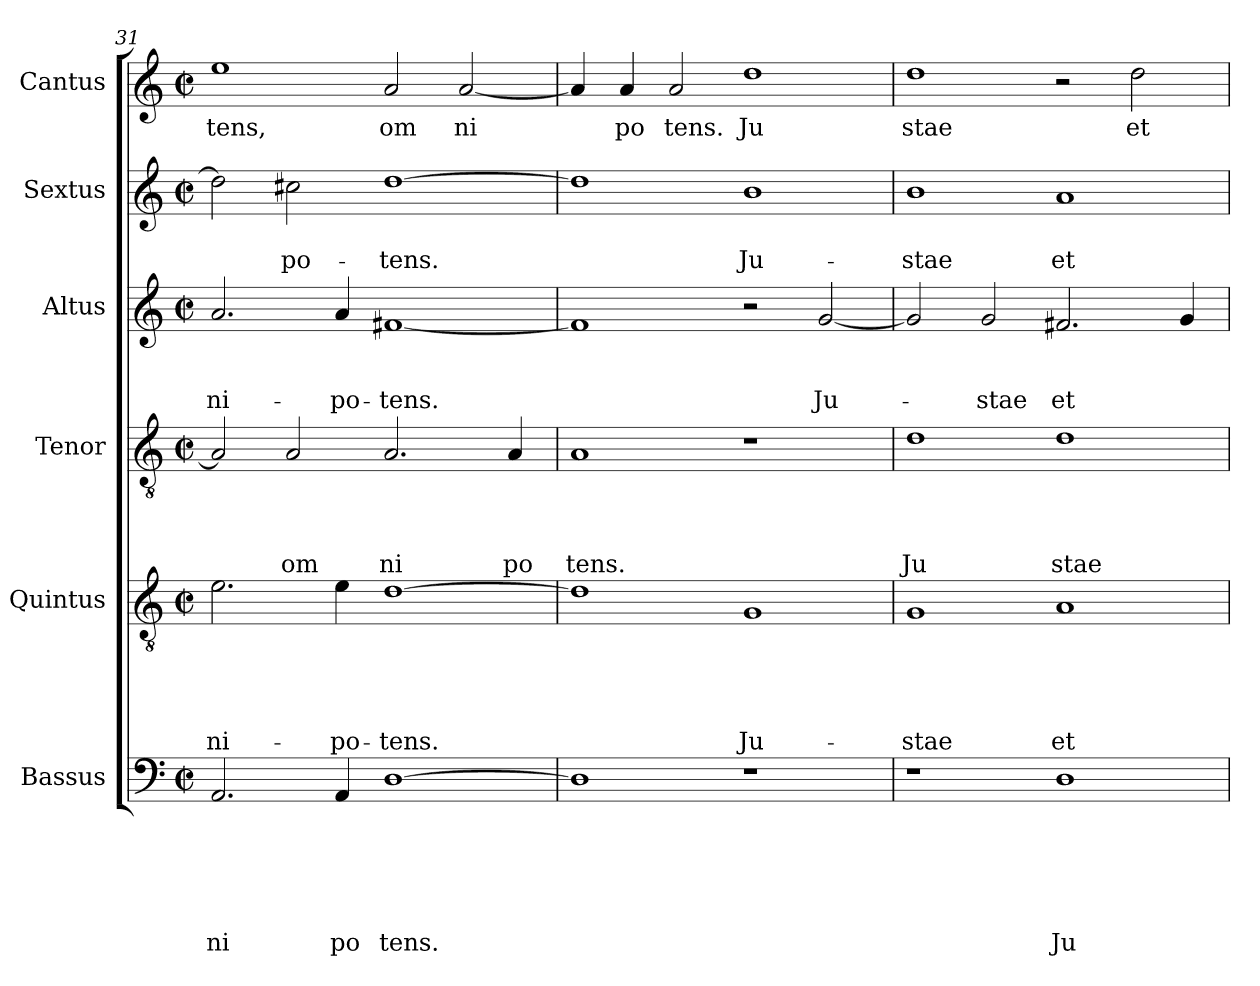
**kern	**text	**text	**text	**text	**text	**text	**kern	**text	**text	**text	**text	**text	**kern	**text	**text	**text	**text	**kern	**text	**text	**text	**kern	**text	**text	**kern	**text
*part6	*part6	*part6	*part6	*part6	*part6	*part6	*part5	*part5	*part5	*part5	*part5	*part5	*part4	*part4	*part4	*part4	*part4	*part3	*part3	*part3	*part3	*part2	*part2	*part2	*part1	*part1
*staff6	*staff6	*staff6	*staff6	*staff6	*staff6	*staff6	*staff5	*staff5	*staff5	*staff5	*staff5	*staff5	*staff4	*staff4	*staff4	*staff4	*staff4	*staff3	*staff3	*staff3	*staff3	*staff2	*staff2	*staff2	*staff1	*staff1
*I"Bassus	*	*	*	*	*	*	*I"Quintus	*	*	*	*	*	*I"Tenor	*	*	*	*	*I"Altus	*	*	*	*I"Sextus	*	*	*I"Cantus	*
*clefF4	*	*	*	*	*	*	*clefGv2	*	*	*	*	*	*clefGv2	*	*	*	*	*clefG2	*	*	*	*clefG2	*	*	*clefG2	*
*k[]	*	*	*	*	*	*	*k[]	*	*	*	*	*	*k[]	*	*	*	*	*k[]	*	*	*	*k[]	*	*	*k[]	*
*C:	*	*	*	*	*	*	*C:	*	*	*	*	*	*C:	*	*	*	*	*C:	*	*	*	*C:	*	*	*C:	*
*M2/2	*	*	*	*	*	*	*M2/2	*	*	*	*	*	*M2/2	*	*	*	*	*M2/2	*	*	*	*M2/2	*	*	*M2/2	*
*met(c|)	*	*	*	*	*	*	*met(c|)	*	*	*	*	*	*met(c|)	*	*	*	*	*met(c|)	*	*	*	*met(c|)	*	*	*met(c|)	*
=31	=31	=31	=31	=31	=31	=31	=31	=31	=31	=31	=31	=31	=31	=31	=31	=31	=31	=31	=31	=31	=31	=31	=31	=31	=31	=31
!	!	!	!	!	!	!LO:LY:b	!	!	!	!	!	!LO:LY:b	!	!	!	!	!	!	!	!	!LO:LY:b	!	!	!	!	!LO:LY:b
2.AA/	.	.	.	.	.	ni	2.e\	.	.	.	.	-ni-	2A/]	.	.	.	.	2.a/	.	.	-ni-	2dd\]	.	.	1ee	tens,
!	!	!	!	!	!	!	!	!	!	!	!	!	!	!	!	!	!LO:LY:b	!	!	!	!	!	!	!LO:LY:b	!	!
.	.	.	.	.	.	.	.	.	.	.	.	.	2A/	.	.	.	om	.	.	.	.	2cc#X\	.	-po-	.	.
!	!	!	!	!	!	!LO:LY:b	!	!	!	!	!	!LO:LY:b	!	!	!	!	!	!	!	!	!LO:LY:b	!	!	!	!	!
4AA/	.	.	.	.	.	po	4e\	.	.	.	.	-po-	.	.	.	.	.	4a/	.	.	-po-	.	.	.	.	.
!	!	!	!	!	!	!LO:LY:b	!	!	!	!	!	!LO:LY:b	!	!	!	!	!LO:LY:b	!	!	!	!LO:LY:b	!	!	!LO:LY:b	!	!LO:LY:b
[>1D	.	.	.	.	.	tens.	[>1d	.	.	.	.	-tens.	2.A/	.	.	.	ni	[<1f#X	.	.	-tens.	[>1dd	.	-tens.	2a/	om
!	!	!	!	!	!	!	!	!	!	!	!	!	!	!	!	!	!	!	!	!	!	!	!	!	!	!LO:LY:b
.	.	.	.	.	.	.	.	.	.	.	.	.	.	.	.	.	.	.	.	.	.	.	.	.	[<2a/	ni
!	!	!	!	!	!	!	!	!	!	!	!	!	!	!	!	!	!LO:LY:b	!	!	!	!	!	!	!	!	!
.	.	.	.	.	.	.	.	.	.	.	.	.	4A/	.	.	.	po	.	.	.	.	.	.	.	.	.
=32	=32	=32	=32	=32	=32	=32	=32	=32	=32	=32	=32	=32	=32	=32	=32	=32	=32	=32	=32	=32	=32	=32	=32	=32	=32	=32
!	!	!	!	!	!	!	!	!	!	!	!	!	!	!	!	!	!LO:LY:b	!	!	!	!	!	!	!	!	!
1D]	.	.	.	.	.	.	1d]	.	.	.	.	.	1A	.	.	.	tens.	1f#]	.	.	.	1dd]	.	.	4a/]	.
!	!	!	!	!	!	!	!	!	!	!	!	!	!	!	!	!	!	!	!	!	!	!	!	!	!	!LO:LY:b
.	.	.	.	.	.	.	.	.	.	.	.	.	.	.	.	.	.	.	.	.	.	.	.	.	4a/	po
!	!	!	!	!	!	!	!	!	!	!	!	!	!	!	!	!	!	!	!	!	!	!	!	!	!	!LO:LY:b
.	.	.	.	.	.	.	.	.	.	.	.	.	.	.	.	.	.	.	.	.	.	.	.	.	2a/	tens.
!	!	!	!	!	!	!	!	!	!	!	!	!LO:LY:b	!	!	!	!	!	!	!	!	!	!	!	!LO:LY:b	!	!LO:LY:b
1r	.	.	.	.	.	.	1G	.	.	.	.	Ju-	1r	.	.	.	.	2r	.	.	.	1b	.	Ju-	1dd	Ju
!	!	!	!	!	!	!	!	!	!	!	!	!	!	!	!	!	!	!	!	!	!LO:LY:b	!	!	!	!	!
.	.	.	.	.	.	.	.	.	.	.	.	.	.	.	.	.	.	[>2g/	.	.	Ju-	.	.	.	.	.
!!LO:PB:g=z
=33	=33	=33	=33	=33	=33	=33	=33	=33	=33	=33	=33	=33	=33	=33	=33	=33	=33	=33	=33	=33	=33	=33	=33	=33	=33	=33
!	!	!	!	!	!	!	!	!	!	!	!	!LO:LY:b	!	!	!	!	!LO:LY:b	!	!	!	!	!	!	!LO:LY:b	!	!LO:LY:b
1r	.	.	.	.	.	.	1G	.	.	.	.	-stae	1d	.	.	.	Ju	2g/]	.	.	.	1b	.	-stae	1dd	stae
!	!	!	!	!	!	!	!	!	!	!	!	!	!	!	!	!	!	!	!	!	!LO:LY:b	!	!	!	!	!
.	.	.	.	.	.	.	.	.	.	.	.	.	.	.	.	.	.	2g/	.	.	-stae	.	.	.	.	.
!	!	!	!	!	!	!LO:LY:b	!	!	!	!	!	!LO:LY:b	!	!	!	!	!LO:LY:b	!	!	!	!LO:LY:b	!	!	!LO:LY:b	!	!
1D	.	.	.	.	.	Ju	1A	.	.	.	.	et	1d	.	.	.	stae	2.f#X/	.	.	et	1a	.	et	2r	.
!	!	!	!	!	!	!	!	!	!	!	!	!	!	!	!	!	!	!	!	!	!	!	!	!	!	!LO:LY:b
.	.	.	.	.	.	.	.	.	.	.	.	.	.	.	.	.	.	.	.	.	.	.	.	.	2dd\	et
.	.	.	.	.	.	.	.	.	.	.	.	.	.	.	.	.	.	4g/	.	.	.	.	.	.	.	.
=	=	=	=	=	=	=	=	=	=	=	=	=	=	=	=	=	=	=	=	=	=	=	=	=	=	=
*-	*-	*-	*-	*-	*-	*-	*-	*-	*-	*-	*-	*-	*-	*-	*-	*-	*-	*-	*-	*-	*-	*-	*-	*-	*-	*-
